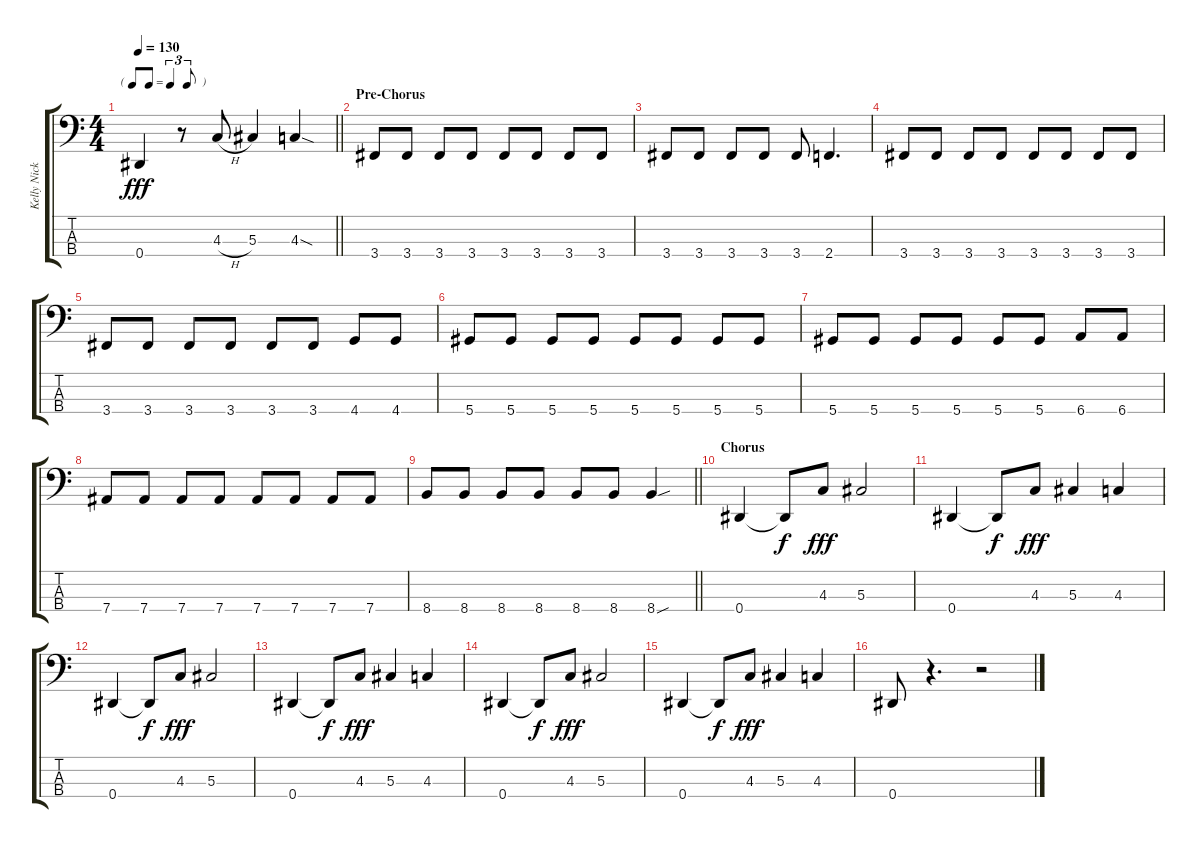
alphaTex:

\track ("Kelly Nickels - Bass" "Kelly Nick") {instrument electricbasspick}
\staff {score tabs}
\tuning (Gb2 Db2 Ab1 Eb1) {hide}
\ts (4 4)
\tf triplet8th
\tempo 130
\clef f4
\barLineRight lightlight
\ks c
0.4.4{dy fff} r.8 4.3{h}.8 5.3.4 4.3{sod}.4 |
\section ("" "Pre-Chorus")
3.4.8 3.4.8 3.4.8 3.4.8 3.4.8 3.4.8 3.4.8 3.4.8 |
3.4.8 3.4.8 3.4.8 3.4.8 3.4.8 2.4.4{d} |
3.4.8 3.4.8 3.4.8 3.4.8 3.4.8 3.4.8 3.4.8 3.4.8 |
3.4.8 3.4.8 3.4.8 3.4.8 3.4.8 3.4.8 4.4.8 4.4.8 |
5.4.8 5.4.8 5.4.8 5.4.8 5.4.8 5.4.8 5.4.8 5.4.8 |
5.4.8 5.4.8 5.4.8 5.4.8 5.4.8 5.4.8 6.4.8 6.4.8 |
7.4.8 7.4.8 7.4.8 7.4.8 7.4.8 7.4.8 7.4.8 7.4.8 |
\barLineRight lightlight
8.4.8 8.4.8 8.4.8 8.4.8 8.4.8 8.4.8 8.4{sou}.4 |
\section ("" "Chorus")
0.4.4 0.4{t}.8{dy f} 4.3.8{dy fff} 5.3.2 |
0.4.4 0.4{t}.8{dy f} 4.3.8{dy fff} 5.3.4 4.3.4 |
0.4.4 0.4{t}.8{dy f} 4.3.8{dy fff} 5.3.2 |
0.4.4 0.4{t}.8{dy f} 4.3.8{dy fff} 5.3.4 4.3.4 |
0.4.4 0.4{t}.8{dy f} 4.3.8{dy fff} 5.3.2 |
0.4.4 0.4{t}.8{dy f} 4.3.8{dy fff} 5.3.4 4.3.4 |
0.4.8 r.4{d} r.2
